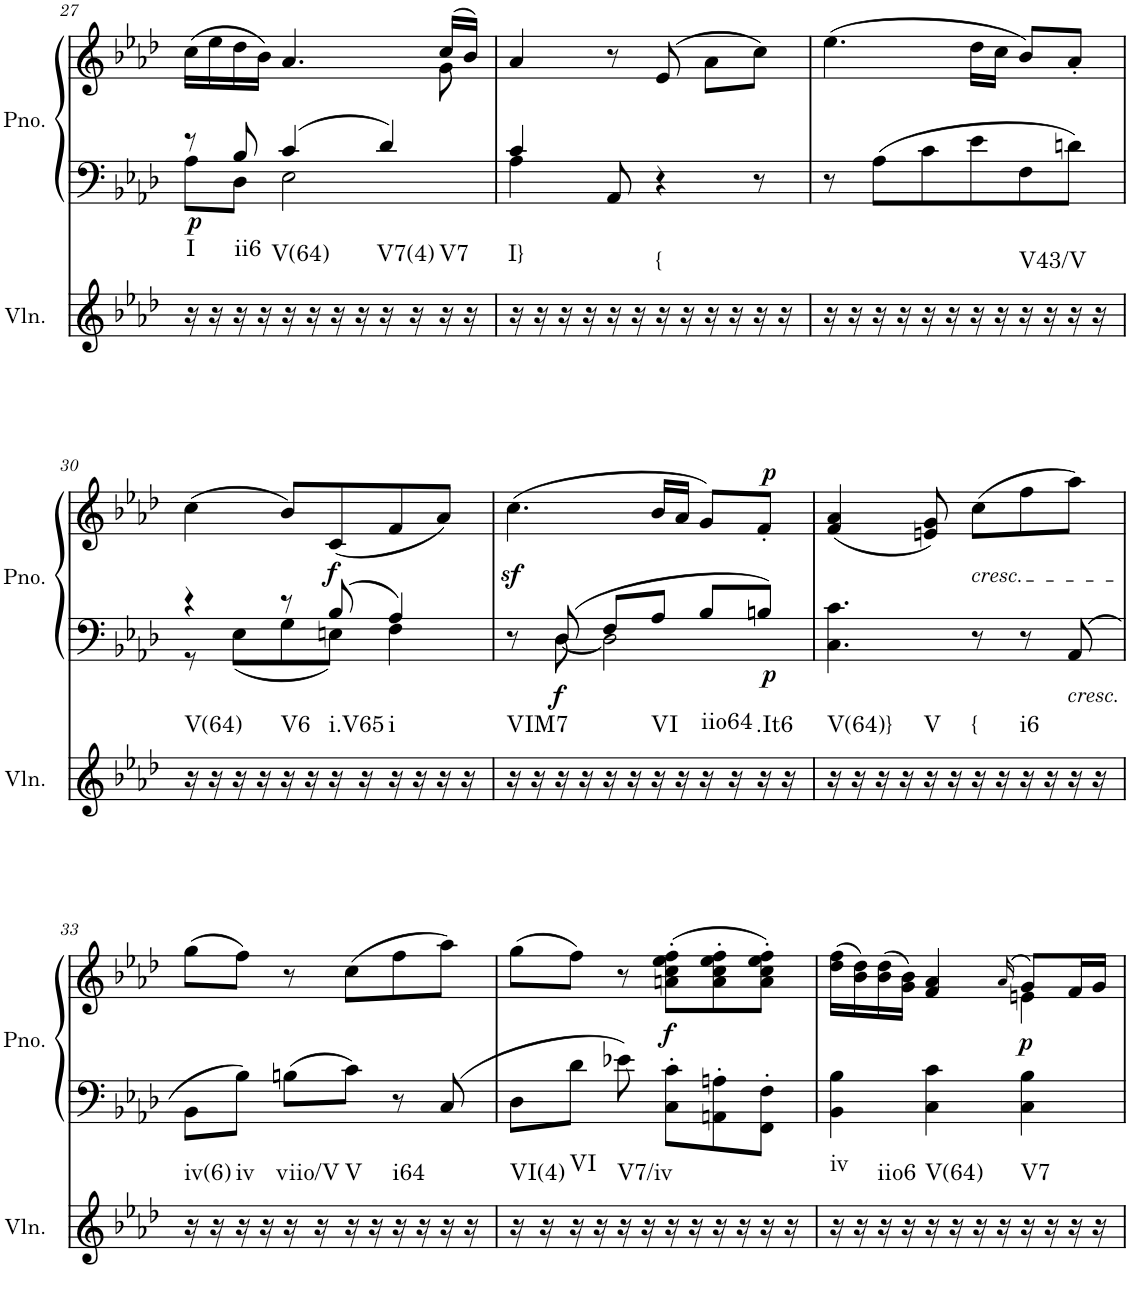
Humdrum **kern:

**kern	**harte	**kern	**kern	**dynam
*part2	*part2	*part1	*part1	*part1
*staff3	*	*staff2	*staff1	*staff1/2
*I"Violin	*	*I"Piano, Piano right	*	*
*I'Vln.	*	*I'Pno.	*	*
!!LO:PB:g=z
*clefG2	*	*clefF4	*clefG2	*
*k[b-e-a-d-]	*	*k[b-e-a-d-]	*k[b-e-a-d-]	*
*M3/4	*	*M3/4	*M3/4	*
=27	=27	=27	=27	=27
*	*	*^	*^	*
!	!LO:H:kt=I	!	!	!	!	!LO:DY:b=2
16r	N	8r	8A-\L	(16cc\LL	8ryy	p
16r	.	.	.	16ee-\	.	.
*	*	*	*	*v	*v	*
!	!LO:H:kt=ii6	!	!	!	!
16r	N	8B-/	8D-\J	16dd-\	.
16r	.	.	.	16b-\JJ)	.
!	!LO:H:kt=V(64)	!	!	!	!
16r	N	4c/	2E-\	4.a-/	.
16r	.	.	.	.	.
16r	.	.	.	.	.
16r	.	.	.	.	.
!	!LO:H:kt=V7(4)	!	!	!	!
16r	N	4d-/	.	.	.
16r	.	.	.	.	.
*	*	*	*	*^	*
!	!LO:H:kt=V7	!	!	!	!	!
16r	N	.	.	(16cc/LL	8g\	.
16r	.	.	.	16b-/JJ)	.	.
*	*	*	*	*v	*v	*
=28	=28	=28	=28	=28	=28
!	!LO:H:kt=I}	!	!	!	!
16r	N	4c/	4A-\	4a-/	.
16r	.	.	.	.	.
16r	.	.	.	.	.
16r	.	.	.	.	.
16r	.	8AA-/	2ryy	8r	.
16r	.	.	.	.	.
!	!LO:H:kt={	!	!	!	!
16r	N	4r	.	(8e-/	.
16r	.	.	.	.	.
16r	.	.	.	8a-\L	.
16r	.	.	.	.	.
16r	.	8r	.	8cc\J)	.
16r	.	.	.	.	.
*	*	*v	*v	*	*
=29	=29	=29	=29	=29
16r	.	8r	(4.ee-\	.
16r	.	.	.	.
16r	.	8A-\L	.	.
16r	.	.	.	.
16r	.	8c\	.	.
16r	.	.	.	.
16r	.	8e-\	16dd-\LL	.
16r	.	.	16cc\JJ	.
!	!LO:H:kt=V43/V	!	!	!
16r	N	8F\	8b-/L)	.
16r	.	.	.	.
16r	.	8dn\J	8a-'/J	.
16r	.	.	.	.
!!LO:LB:g=z
=30	=30	=30	=30	=30
*	*	*^	*	*
!	!LO:H:kt=V(64)	!	!	!	!
16r	N	4r	8r	(4cc\	.
16r	.	.	.	.	.
16r	.	.	8E-\L	.	.
16r	.	.	.	.	.
!	!LO:H:kt=V6	!	!	!	!
16r	N	8r	8G\	8b-/L)	.
16r	.	.	.	.	.
!	!LO:H:kt=i.V65	!	!	!	!LO:DY:b
16r	N	8B-/	8En\J	(8c/	f
16r	.	.	.	.	.
!	!LO:H:kt=i	!	!	!	!
16r	N	4A-/	4F\	8f/	.
16r	.	.	.	.	.
16r	.	.	.	8a-/J)	.
16r	.	.	.	.	.
=31	=31	=31	=31	=31	=31
!	!LO:H:kt=VIM7	!	!	!	!
16r	N	8r	8ryy	(4.ccz<\	.
16r	.	.	.	.	.
!	!	!	!	!	!LO:DY:b=2
16r	.	8D-/	[8D-\	.	f
16r	.	.	.	.	.
16r	.	8F/L	2D-\]	.	.
16r	.	.	.	.	.
!	!LO:H:kt=VI	!	!	!	!
16r	N	8A-/J	.	16b-/LL	.
16r	.	.	.	16a-/JJ	.
!	!LO:H:kt=iio64	!	!	!	!
16r	N	8B-/L	.	8g/L)	.
16r	.	.	.	.	.
!	!	!	!	!	!LO:DY:b=2
!	!LO:H:kt=.It6	!	!	!	!LO:DY:n=1:a
16r	N	8Bn/J	.	8f'/J	p p
16r	.	.	.	.	.
*	*	*v	*v	*	*
=32	=32	=32	=32	=32
!	!LO:H:kt=V(64)}	!	!	!
16r	N	4.C\ 4.c\	(4f/ 4a-/	.
16r	.	.	.	.
16r	.	.	.	.
16r	.	.	.	.
!	!LO:H:kt=V	!	!	!
16r	N	.	8en/ 8g/)	.
16r	.	.	.	.
!	!LO:H:kt={	!	!LO:TX:b:i:t=cresc.	!
16r	N	8r	(8cc\L	.
16r	.	.	.	.
!	!LO:H:kt=i6	!	!	!
16r	N	8r	8ff\	.
16r	.	.	.	.
!	!	!LO:TX:b:i:t=cresc.	!	!
16r	.	8AA-/	8aa-\J)	.
16r	.	.	.	.
!!LO:LB:g=z
=33	=33	=33	=33	=33
!	!LO:H:kt=iv(6)	!	!	!
16r	N	8BB-\L	(8gg\L	.
16r	.	.	.	.
!	!LO:H:kt=iv	!	!	!
16r	N	8B-\J	8ff\J)	.
16r	.	.	.	.
!	!LO:H:kt=viio/V	!	!	!
16r	N	8Bn\L	8r	.
16r	.	.	.	.
!	!LO:H:kt=V	!	!	!
16r	N	8c\J	(8cc\L	.
16r	.	.	.	.
!	!LO:H:kt=i64	!	!	!
16r	N	8r	8ff\	.
16r	.	.	.	.
16r	.	8C/	8aa-\J)	.
16r	.	.	.	.
=34	=34	=34	=34	=34
!	!LO:H:kt=VI(4)	!	!	!
16r	N	8D-\L	(8gg\L	.
16r	.	.	.	.
!	!LO:H:kt=VI	!	!	!
16r	N	8d-\J	8ff\J)	.
16r	.	.	.	.
!	!LO:H:kt=V7/iv	!	!	!
16r	N	8e-X\	8r	.
16r	.	.	.	.
!	!	!	!	!LO:DY:b
16r	.	8C\' 8c\'L	(8an\' 8cc\' 8ee-\' 8ff\'L	f
16r	.	.	.	.
16r	.	8AAn\' 8An\'	8a\' 8cc\' 8ee-\' 8ff\'	.
16r	.	.	.	.
16r	.	8FF\' 8F\'J	8a\' 8cc\' 8ee-\' 8ff\'J)	.
16r	.	.	.	.
=35	=35	=35	=35	=35
*	*	*	*^	*
!	!LO:H:kt=iv	!	!	!	!
16r	N	4BB-\ 4B-\	(>16dd-\ 16ff\LL	2ryy	.
16r	.	.	16b-\ 16dd-\)	.	.
!	!LO:H:kt=iio6	!	!	!	!
16r	N	.	(>16b-\ 16dd-\	.	.
16r	.	.	16g\ 16b-\JJ)	.	.
!	!LO:H:kt=V(64)	!	!	!	!
16r	N	4C\ 4c\	4f/ 4a-/	.	.
16r	.	.	.	.	.
16r	.	.	.	.	.
16r	.	.	.	.	.
.	.	.	(16qa-/	.	.
!	!LO:H:kt=V7	!	!	!	!LO:DY:b
16r	N	4C\ 4B-\	8g/L)	4en\	p
16r	.	.	.	.	.
16r	.	.	16f/L	.	.
16r	.	.	16g/JJ	.	.
*	*	*	*v	*v	*
=	=	=	=	=
*-	*-	*-	*-	*-
